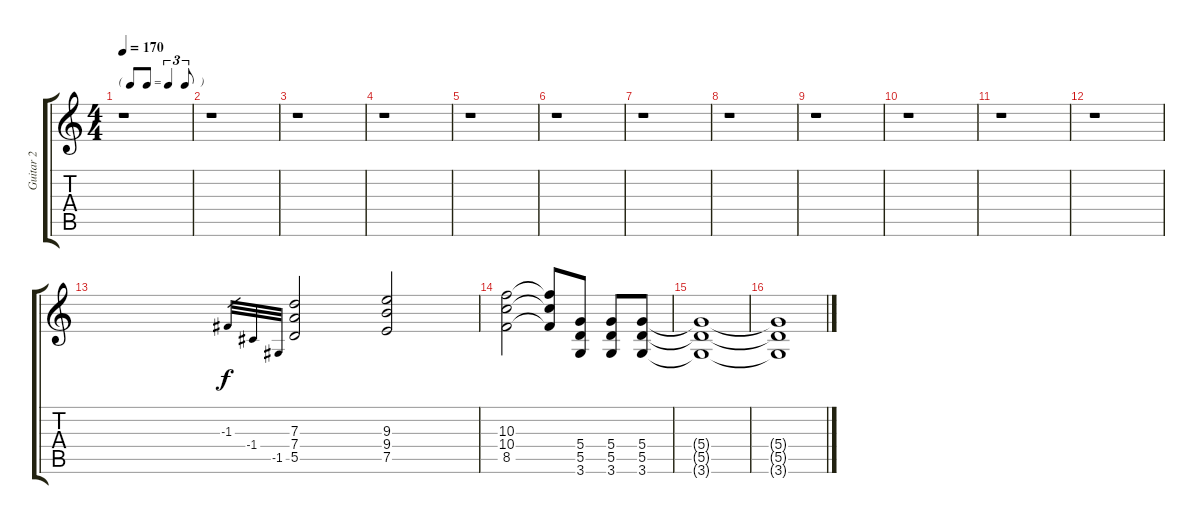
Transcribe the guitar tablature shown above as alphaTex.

\track ("Guitar 2" "Guitar 2") {instrument overdrivenguitar}
\staff {score tabs}
\tuning (E4 B3 G3 D3 A2 E2) {hide}
\ts (4 4)
\tf triplet8th
\tempo 170
\clef g2
\ks c
r.1{dy f} |
r.1 |
r.1 |
r.1 |
r.1 |
r.1 |
r.1 |
r.1 |
r.1 |
r.1 |
r.1 |
r.1 |
-1.3.32{gr} -1.4.32{gr} -1.5.32{gr} (7.3 7.4 5.5).2 (9.3 9.4 7.5).2 |
(10.3 10.4 8.5).2 (10.3{t} 10.4{t} 8.5{t}).8 (5.4 5.5 3.6).8 (5.4 5.5 3.6).8 (5.4 5.5 3.6).8 |
(5.4{t} 5.5{t} 3.6{t}).1 |
(5.4{t} 5.5{t} 3.6{t}).1
